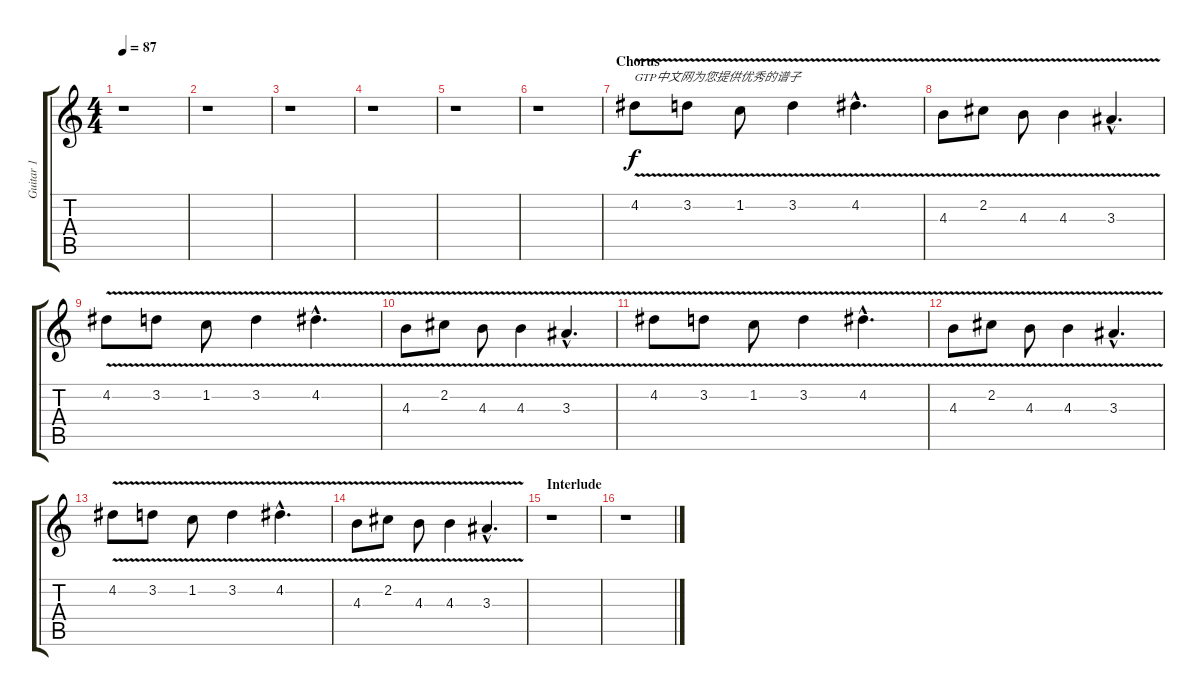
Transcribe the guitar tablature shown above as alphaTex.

\track ("Guitar 1" "Guitar 1") {instrument distortionguitar}
\staff {score tabs}
\tuning (E4 B3 G3 D3 A2 E2) {hide}
\ts (4 4)
\tempo 87
\clef g2
\ks c
r.1{dy f} |
r.1 |
r.1 |
r.1 |
r.1 |
r.1 |
\section ("" "Chorus")
4.2{v}.8{txt "GTP中文网为您提供优秀的谱子"} 3.2{v}.8 1.2{v}.8 3.2{v}.4 4.2{v hac}.4{d} |
4.3{v}.8 2.2{v}.8 4.3{v}.8 4.3{v}.4 3.3{v hac}.4{d} |
4.2{v}.8 3.2{v}.8 1.2{v}.8 3.2{v}.4 4.2{v hac}.4{d} |
4.3{v}.8 2.2{v}.8 4.3{v}.8 4.3{v}.4 3.3{v hac}.4{d} |
4.2{v}.8 3.2{v}.8 1.2{v}.8 3.2{v}.4 4.2{v hac}.4{d} |
4.3{v}.8 2.2{v}.8 4.3{v}.8 4.3{v}.4 3.3{v hac}.4{d} |
4.2{v}.8 3.2{v}.8 1.2{v}.8 3.2{v}.4 4.2{v hac}.4{d} |
4.3{v}.8 2.2{v}.8 4.3{v}.8 4.3{v}.4 3.3{v hac}.4{d} |
\section ("" "Interlude")
r.1 |
r.1
